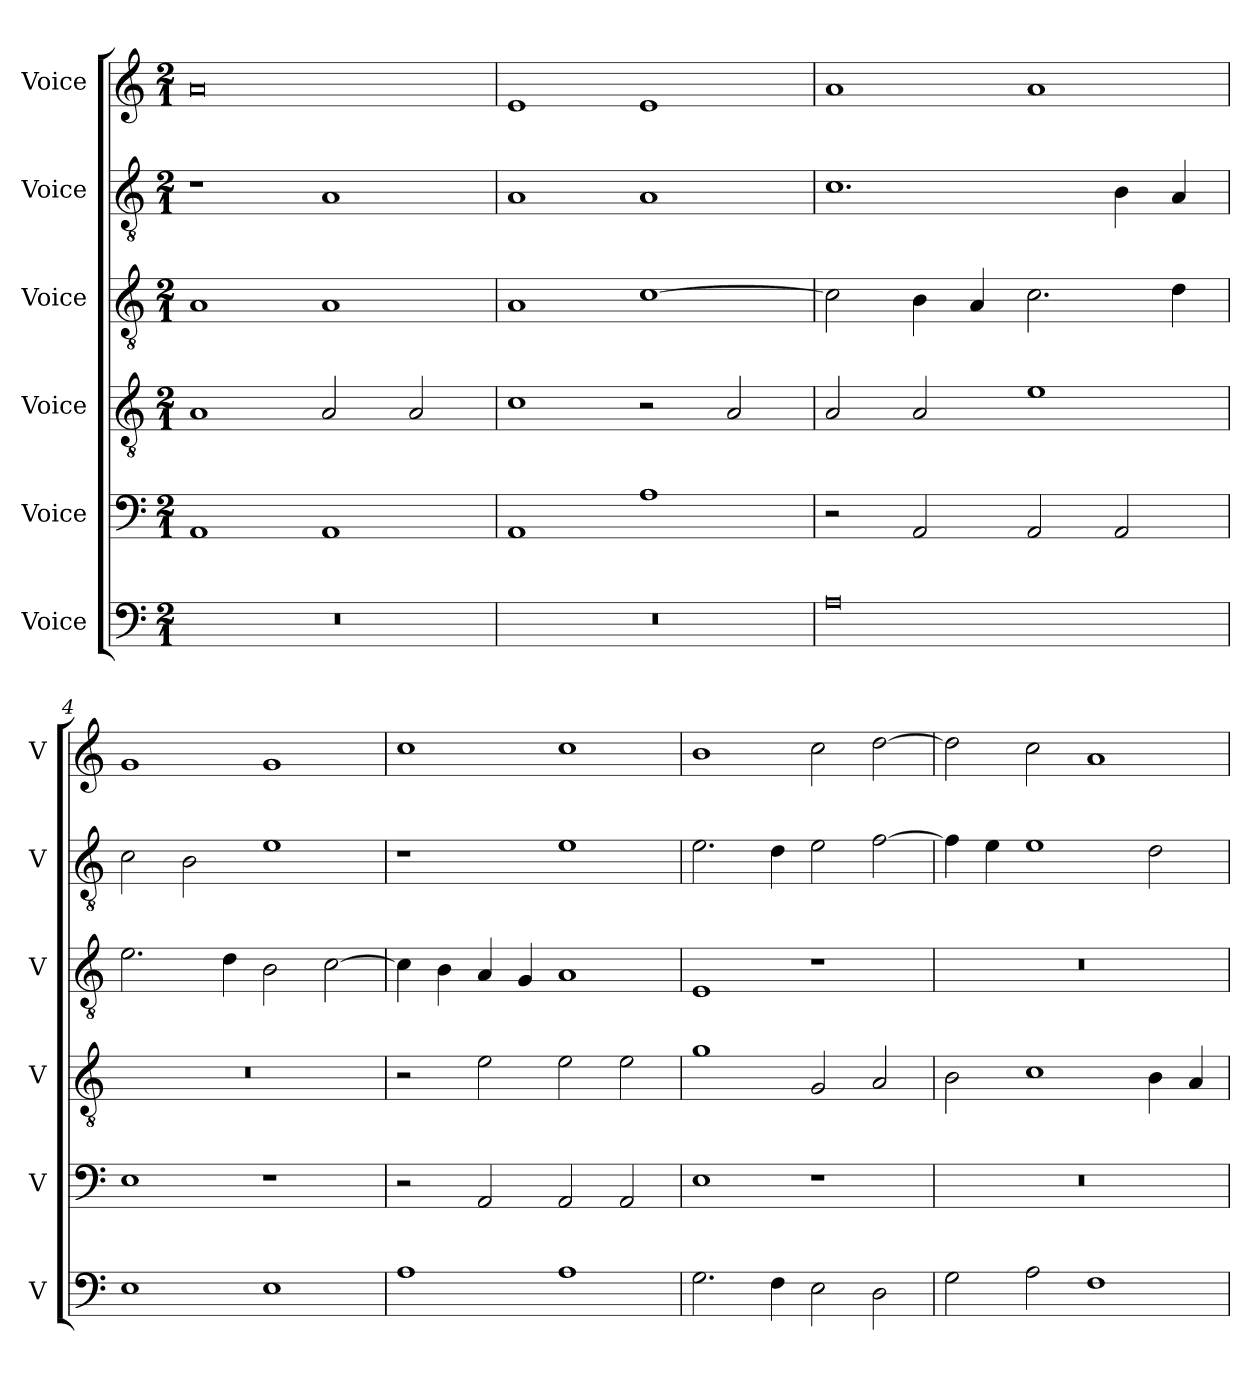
**kern	**kern	**kern	**kern	**kern	**kern
*part6	*part5	*part4	*part3	*part2	*part1
*staff6	*staff5	*staff4	*staff3	*staff2	*staff1
*I"Voice	*I"Voice	*I"Voice	*I"Voice	*I"Voice	*I"Voice
*I'V	*I'V	*I'V	*I'V	*I'V	*I'V
*clefF4	*clefF4	*clefGv2	*clefGv2	*clefGv2	*clefG2
*k[]	*k[]	*k[]	*k[]	*k[]	*k[]
*M2/1	*M2/1	*M2/1	*M2/1	*M2/1	*M2/1
=1	=1	=1	=1	=1	=1
0r	1AA	1A	1A	1r	0a
.	1AA	2A/	1A	1A	.
.	.	2A/	.	.	.
=2	=2	=2	=2	=2	=2
0r	1AA	1c	1A	1A	1e
.	1A	2r	[1c	1A	1e
.	.	2A/	.	.	.
=3	=3	=3	=3	=3	=3
0A	2r	2A/	2c\]	1.c	1a
.	2AA/	2A/	4B\	.	.
.	.	.	4A/	.	.
.	2AA/	1e	2.c\	.	1a
.	2AA/	.	.	4B\	.
.	.	.	4d\	4A/	.
=4	=4	=4	=4	=4	=4
1E	1E	0r	2.e\	2c\	1g
.	.	.	.	2B\	.
.	.	.	4d\	.	.
1E	1r	.	2B\	1e	1g
.	.	.	[2c\	.	.
!!LO:LB:g=z
=5	=5	=5	=5	=5	=5
1A	2r	2r	4c\]	1r	1cc
.	.	.	4B\	.	.
.	2AA/	2e\	4A/	.	.
.	.	.	4G/	.	.
1A	2AA/	2e\	1A	1e	1cc
.	2AA/	2e\	.	.	.
=6	=6	=6	=6	=6	=6
2.G\	1E	1g	1E	2.e\	1b
4F\	.	.	.	4d\	.
2E\	1r	2G/	1r	2e\	2cc\
2D\	.	2A/	.	[2f\	[2dd\
=7	=7	=7	=7	=7	=7
2G\	0r	2B\	0r	4f\]	2dd\]
.	.	.	.	4e\	.
2A\	.	1c	.	1e	2cc\
1F	.	.	.	.	1a
.	.	4B\	.	2d\	.
.	.	4A/	.	.	.
=	=	=	=	=	=
*-	*-	*-	*-	*-	*-
